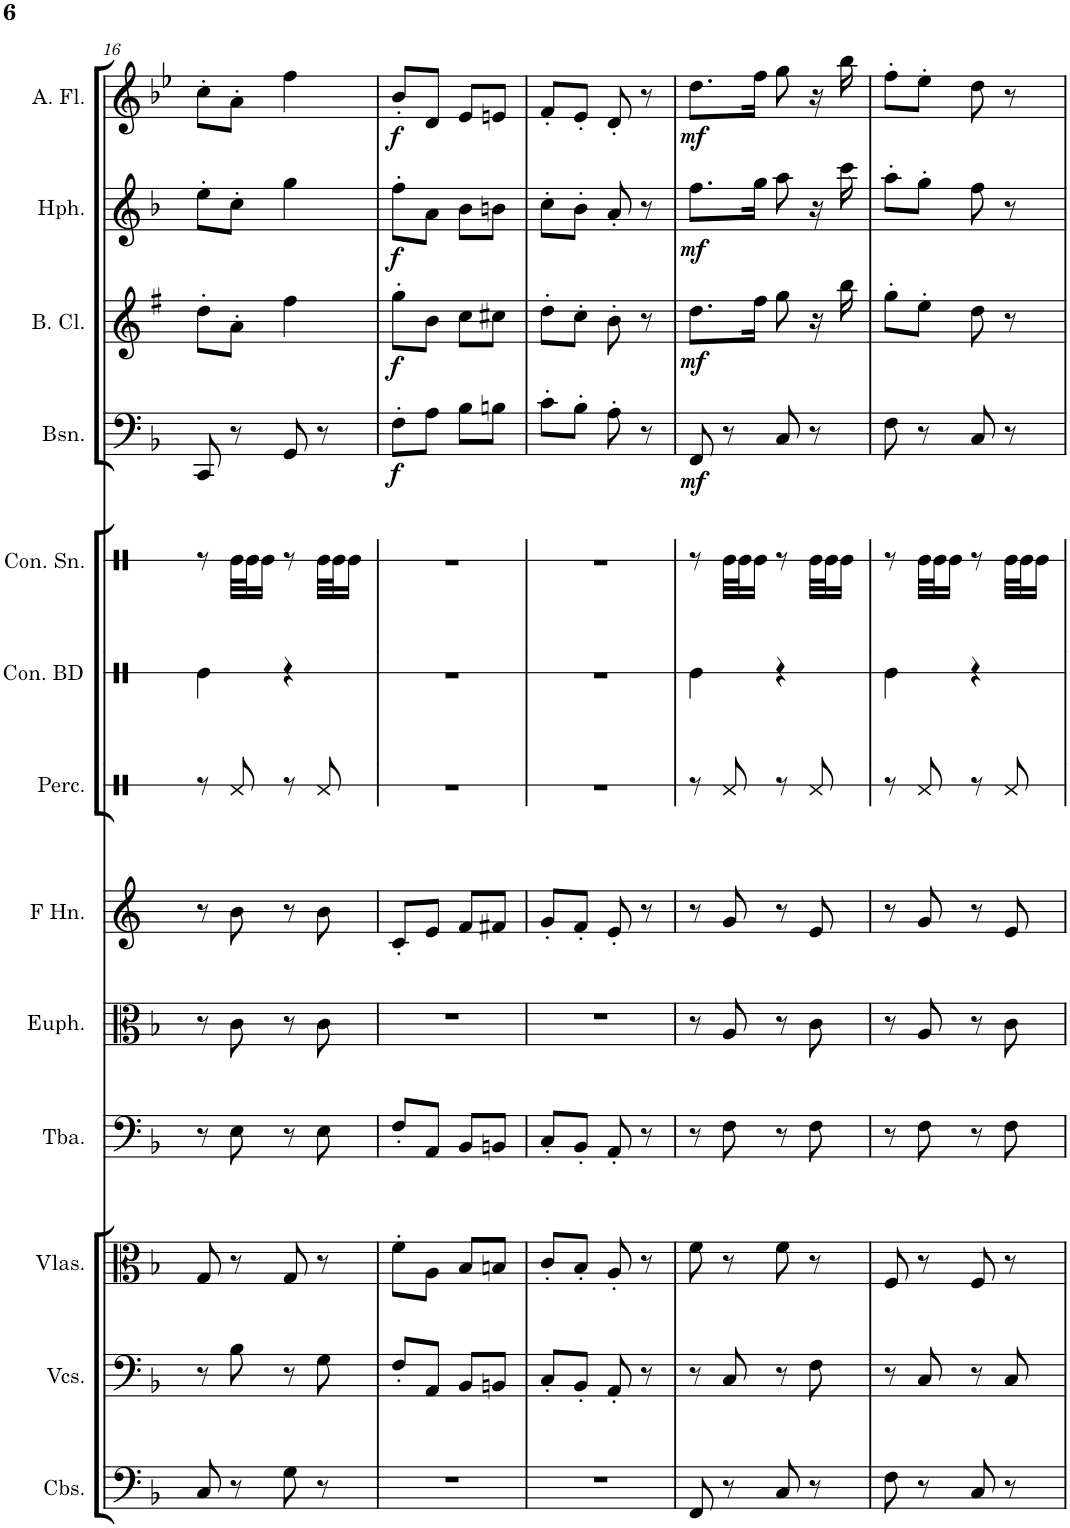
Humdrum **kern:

**kern	**kern	**kern	**kern	**kern	**kern	**kern	**kern	**kern	**kern	**dynam	**kern	**dynam	**kern	**dynam	**kern	**dynam
*part13	*part12	*part11	*part10	*part9	*part8	*part7	*part6	*part5	*part4	*part4	*part3	*part3	*part2	*part2	*part1	*part1
*staff13	*staff12	*staff11	*staff10	*staff9	*staff8	*staff7	*staff6	*staff5	*staff4	*staff4	*staff3	*staff3	*staff2	*staff2	*staff1	*staff1
*I"Contrabasses	*I"Violoncellos	*I"Violas	*I"Tuba	*I"Euphonium	*I"Horn in F	*I"Percussion	*I"Concert Bass Drum	*I"Concert Snare Drum	*I"Bassoon	*	*I"Bass Clarinet	*	*I"Heckelphone	*	*I"Alto Flute	*
*I'Cbs.	*I'Vcs.	*I'Vlas.	*I'Tba.	*I'Euph.	*	*I'Perc.	*I'Con. BD	*I'Con. Sn.	*I'Bsn.	*	*I'B. Cl.	*	*I'Hph.	*	*I'A. Fl.	*
!!LO:PB:g=z
*clefF4	*clefF4	*clefC3	*clefF4	*clefC3	*clefG2	*clefX	*clefX	*clefX	*clefF4	*	*clefG2	*	*clefG2	*	*clefG2	*
*Trd7c12	*	*	*	*	*Trd4c7	*	*	*	*	*	*Trd8c14	*	*Trd7c12	*	*Trd3c5	*
*k[b-]	*k[b-]	*k[b-]	*k[b-]	*k[b-]	*k[]	*k[]	*k[]	*k[]	*k[b-]	*	*k[f#]	*	*k[b-]	*	*k[b-e-]	*
*M2/4	*M2/4	*M2/4	*M2/4	*M2/4	*M2/4	*M2/4	*M2/4	*M2/4	*M2/4	*	*M2/4	*	*M2/4	*	*M2/4	*
=16	=16	=16	=16	=16	=16	=16	=16	=16	=16	=16	=16	=16	=16	=16	=16	=16
8C/	8r	8G/	8r	8r	8r	8r	4Re\	8r	8CC/	.	8dd'\L	.	8ee'\L	.	8cc'\L	.
8r	8B-\	8r	8E\	8c\	8b\	8Rd/	.	32Re\LLL	8r	.	8a'\J	.	8cc'\J	.	8a'\J	.
.	.	.	.	.	.	.	.	32Re\J	.	.	.	.	.	.	.	.
.	.	.	.	.	.	.	.	16Re\JJ	.	.	.	.	.	.	.	.
8G\	8r	8G/	8r	8r	8r	8r	4r	8r	8GG/	.	4ff#\	.	4gg\	.	4ff\	.
8r	8G\	8r	8E\	8c\	8b\	8Rd/	.	32Re\LLL	8r	.	.	.	.	.	.	.
.	.	.	.	.	.	.	.	32Re\J	.	.	.	.	.	.	.	.
.	.	.	.	.	.	.	.	16Re\JJ	.	.	.	.	.	.	.	.
=17	=17	=17	=17	=17	=17	=17	=17	=17	=17	=17	=17	=17	=17	=17	=17	=17
!	!	!	!	!	!	!	!	!	!	!LO:DY:b	!	!LO:DY:b	!	!LO:DY:b	!	!LO:DY:b
2r	8F'/L	8f'\L	8F'/L	2r	8c'/L	2r	2r	2r	8F'\L	f	8gg'\L	f	8ff'\L	f	8b-'/L	f
.	8AA/J	8A\J	8AA/J	.	8e/J	.	.	.	8A\J	.	8b\J	.	8a\J	.	8d/J	.
.	8BB-/L	8B-/L	8BB-/L	.	8f/L	.	.	.	8B-\L	.	8cc\L	.	8b-\L	.	8e-/L	.
.	8BBn/J	8Bn/J	8BBn/J	.	8f#X/J	.	.	.	8Bn\J	.	8cc#X\J	.	8bn\J	.	8en/J	.
=18	=18	=18	=18	=18	=18	=18	=18	=18	=18	=18	=18	=18	=18	=18	=18	=18
2r	8C'/L	8c'/L	8C'/L	2r	8g'/L	2r	2r	2r	8c'\L	.	8dd'\L	.	8cc'\L	.	8f'/L	.
.	8BB-'/J	8B-'/J	8BB-'/J	.	8f'/J	.	.	.	8B-'\J	.	8cc'\J	.	8b-'\J	.	8e-'/J	.
.	8AA'/	8A'/	8AA'/	.	8e'/	.	.	.	8A'\	.	8b'\	.	8a'/	.	8d'/	.
.	8r	8r	8r	.	8r	.	.	.	8r	.	8r	.	8r	.	8r	.
=19	=19	=19	=19	=19	=19	=19	=19	=19	=19	=19	=19	=19	=19	=19	=19	=19
!	!	!	!	!	!	!	!	!	!	!LO:DY:b	!	!LO:DY:b	!	!LO:DY:b	!	!LO:DY:b
8FF/	8r	8f\	8r	8r	8r	8r	4Re\	8r	8FF/	mf	8.dd\L	mf	8.ff\L	mf	8.dd\L	mf
8r	8C/	8r	8F\	8A/	8g/	8Rd/	.	32Re\LLL	8r	.	.	.	.	.	.	.
.	.	.	.	.	.	.	.	32Re\J	.	.	.	.	.	.	.	.
.	.	.	.	.	.	.	.	16Re\JJ	.	.	16ff#\Jk	.	16gg\Jk	.	16ff\Jk	.
8C/	8r	8f\	8r	8r	8r	8r	4r	8r	8C/	.	8gg\	.	8aa\	.	8gg\	.
8r	8F\	8r	8F\	8c\	8e/	8Rd/	.	32Re\LLL	8r	.	16r	.	16r	.	16r	.
.	.	.	.	.	.	.	.	32Re\J	.	.	.	.	.	.	.	.
.	.	.	.	.	.	.	.	16Re\JJ	.	.	16bb\	.	16ccc\	.	16bb-\	.
=20	=20	=20	=20	=20	=20	=20	=20	=20	=20	=20	=20	=20	=20	=20	=20	=20
8F\	8r	8F/	8r	8r	8r	8r	4Re\	8r	8F\	.	8gg'\L	.	8aa'\L	.	8ff'\L	.
8r	8C/	8r	8F\	8A/	8g/	8Rd/	.	32Re\LLL	8r	.	8ee'\J	.	8gg'\J	.	8ee-'\J	.
.	.	.	.	.	.	.	.	32Re\J	.	.	.	.	.	.	.	.
.	.	.	.	.	.	.	.	16Re\JJ	.	.	.	.	.	.	.	.
8C/	8r	8F/	8r	8r	8r	8r	4r	8r	8C/	.	8dd\	.	8ff\	.	8dd\	.
8r	8C/	8r	8F\	8c\	8e/	8Rd/	.	32Re\LLL	8r	.	8r	.	8r	.	8r	.
.	.	.	.	.	.	.	.	32Re\J	.	.	.	.	.	.	.	.
.	.	.	.	.	.	.	.	16Re\JJ	.	.	.	.	.	.	.	.
=	=	=	=	=	=	=	=	=	=	=	=	=	=	=	=	=
*-	*-	*-	*-	*-	*-	*-	*-	*-	*-	*-	*-	*-	*-	*-	*-	*-
